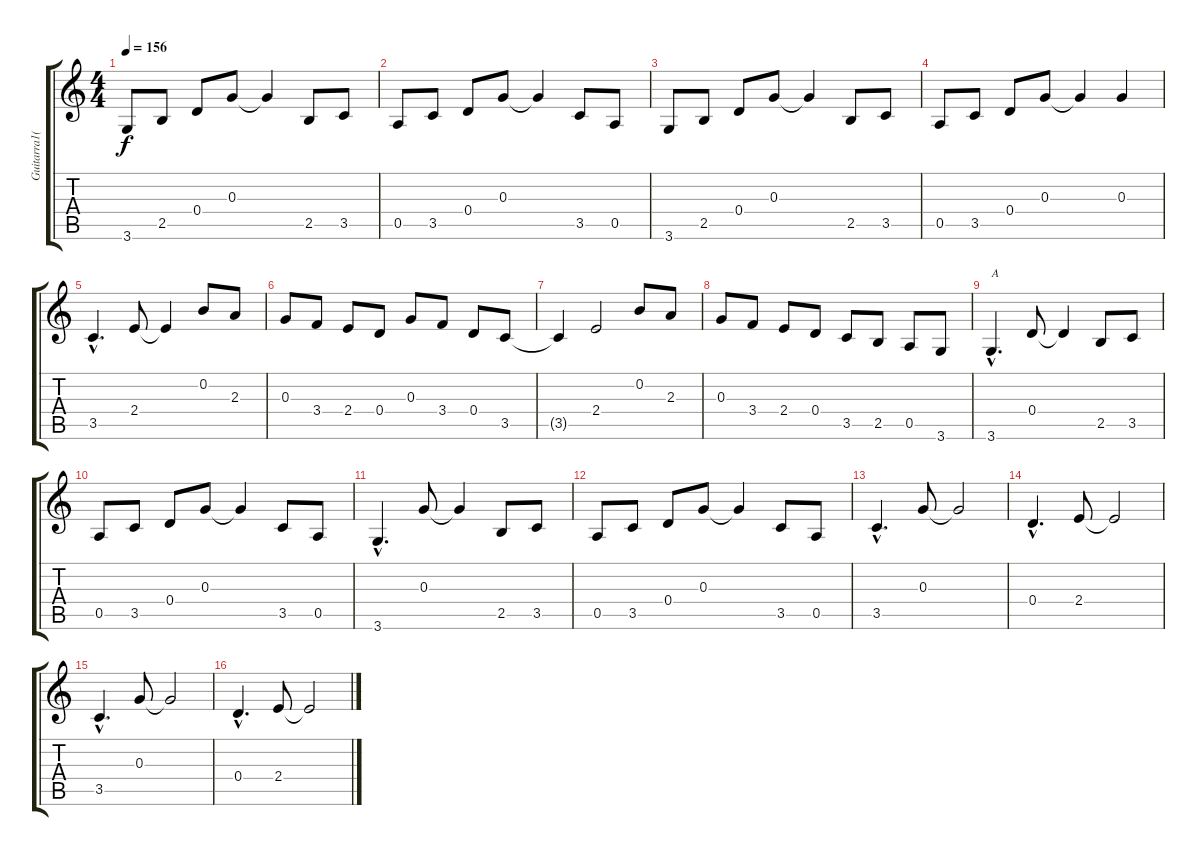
\track ("Guitarra1(Robe)" "Guitarra1(") {instrument electricguitarclean}
\staff {score tabs}
\tuning (E4 B3 G3 D3 A2 E2) {hide}
\ts (4 4)
\tempo 156
\clef g2
\ks c
3.6.8{dy f instrument electricguitarclean} 2.5.8 0.4.8 0.3.8 0.3{t}.4 2.5.8 3.5.8 |
0.5.8 3.5.8 0.4.8 0.3.8 0.3{t}.4 3.5.8 0.5.8 |
3.6.8 2.5.8 0.4.8 0.3.8 0.3{t}.4 2.5.8 3.5.8 |
0.5.8 3.5.8 0.4.8 0.3.8 0.3{t}.4 0.3.4 |
3.5{hac}.4{d} 2.4.8 2.4{t}.4 0.2.8 2.3.8 |
0.3.8 3.4.8 2.4.8 0.4.8 0.3.8 3.4.8 0.4.8 3.5.8 |
3.5{t}.4 2.4.2 0.2.8 2.3.8 |
0.3.8 3.4.8 2.4.8 0.4.8 3.5.8 2.5.8 0.5.8 3.6.8 |
3.6{hac}.4{d txt "A"} 0.4.8 0.4{t}.4 2.5.8 3.5.8 |
0.5.8 3.5.8 0.4.8 0.3.8 0.3{t}.4 3.5.8 0.5.8 |
3.6{hac}.4{d} 0.3.8 0.3{t}.4 2.5.8 3.5.8 |
0.5.8 3.5.8 0.4.8 0.3.8 0.3{t}.4 3.5.8 0.5.8 |
3.5{hac}.4{d} 0.3.8 0.3{t}.2 |
0.4{hac}.4{d} 2.4.8 2.4{t}.2 |
3.5{hac}.4{d} 0.3.8 0.3{t}.2 |
0.4{hac}.4{d} 2.4.8 2.4{t}.2
